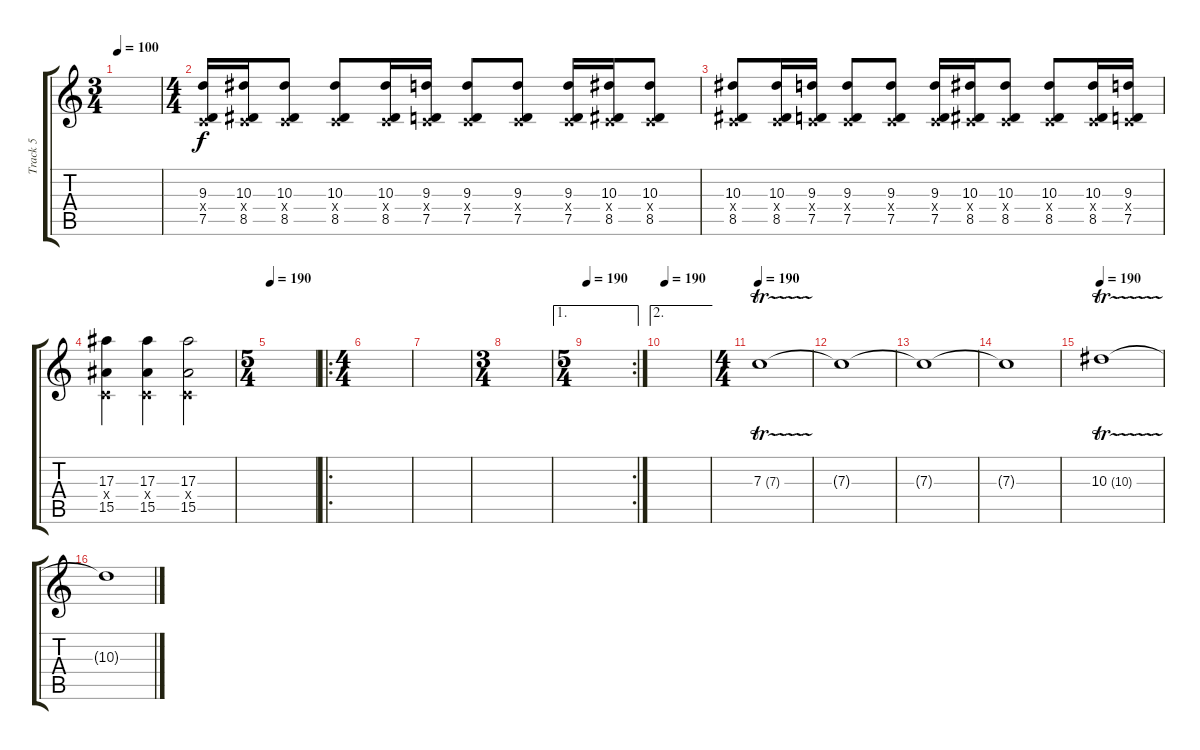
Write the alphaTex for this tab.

\track ("Track 5" "Track 5") {instrument acousticguitarsteel}
\staff {score tabs}
\tuning (D4 A3 F3 C3 G2 C2) {hide}
\ts (3 4)
\tempo 100
\clef g2
\ks c
|
\ts (4 4)
(9.3 0.4{x} 7.5).16{volume 11} (10.3 0.4{x} 8.5).16 (10.3 0.4{x} 8.5).8 (10.3 0.4{x} 8.5).8 (10.3 0.4{x} 8.5).16 (9.3 0.4{x} 7.5).16 (9.3 0.4{x} 7.5).8 (9.3 0.4{x} 7.5).8 (9.3 0.4{x} 7.5).16 (10.3 0.4{x} 8.5).16 (10.3 0.4{x} 8.5).8 |
(10.3 0.4{x} 8.5).8 (10.3 0.4{x} 8.5).16 (9.3 0.4{x} 7.5).16 (9.3 0.4{x} 7.5).8 (9.3 0.4{x} 7.5).8 (9.3 0.4{x} 7.5).16 (10.3 0.4{x} 8.5).16 (10.3 0.4{x} 8.5).8 (10.3 0.4{x} 8.5).8 (10.3 0.4{x} 8.5).16 (9.3 0.4{x} 7.5).16 |
(17.3 0.4{x} 15.5).4 (17.3 0.4{x} 15.5).4 (17.3 0.4{x} 15.5).2 |
\ts (5 4)
\tempo 190
|
\ro
\ts (4 4)
|
|
\ts (3 4)
|
\ae 1
\rc 2
\ts (5 4)
\tempo 190
|
\ae 2
\tempo 190
|
\ts (4 4)
\tempo 190
7.3{tr (7 16)}.1{volume 14 instrument distortionguitar} |
7.3{t}.1 |
7.3{t}.1 |
7.3{t}.1 |
\tempo 190
10.3{tr (10 16)}.1{volume 12 instrument distortionguitar} |
10.3{t}.1
